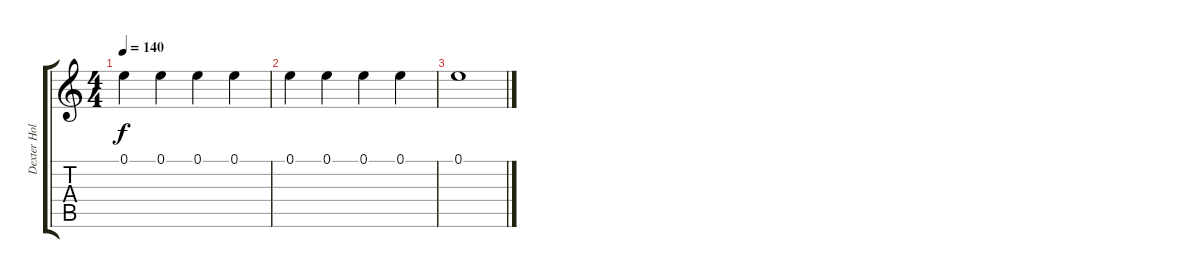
\track ("Dexter Holland - Solos" "Dexter Hol") {instrument distortionguitar}
\staff {score tabs}
\tuning (E4 B3 G3 D3 A2 E2) {hide}
\ts (4 4)
\tempo 140
\clef g2
\ks c
0.1.4{dy f} 0.1.4 0.1.4 0.1.4 |
0.1.4 0.1.4 0.1.4 0.1.4 |
0.1.1
